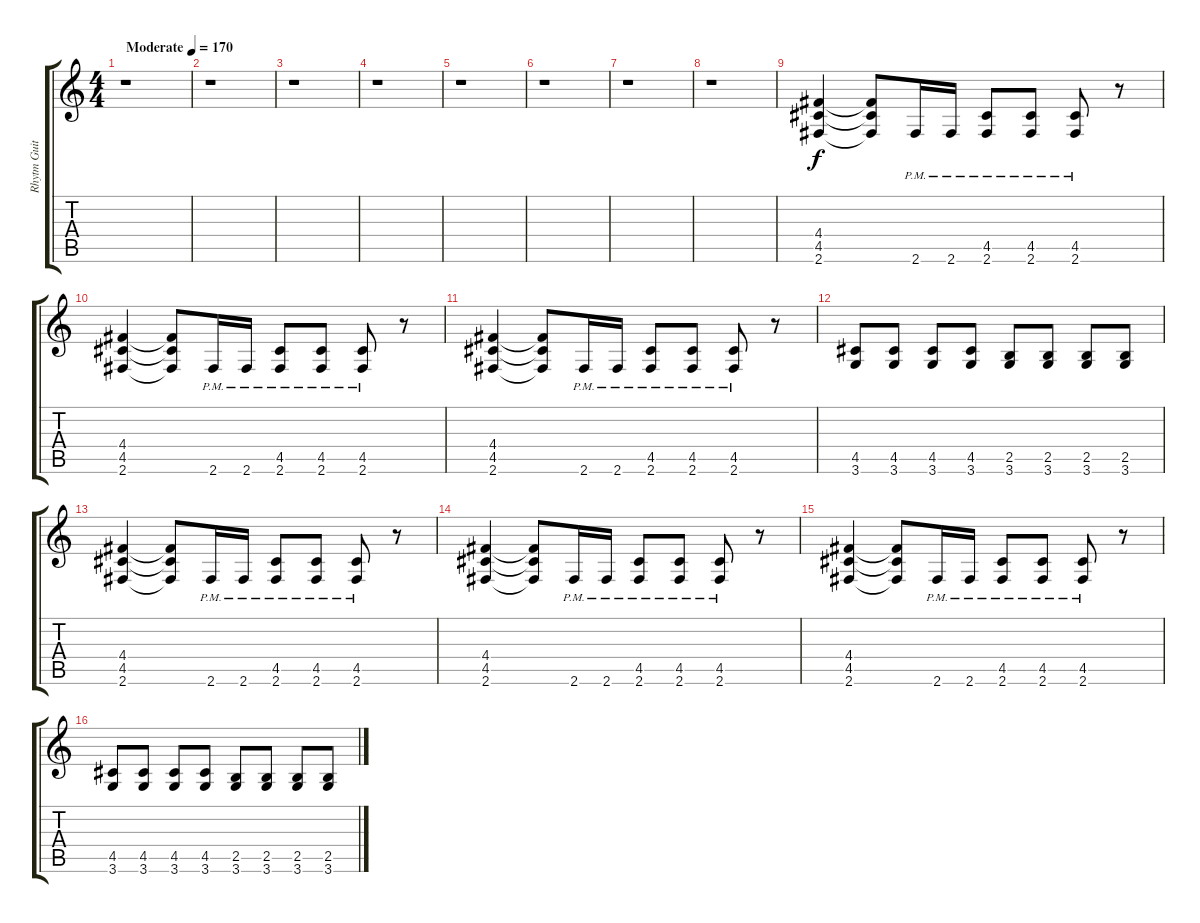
\track ("Rhytm Guitar 1" "Rhytm Guit") {instrument distortionguitar}
\staff {score tabs}
\tuning (E4 B3 G3 D3 A2 E2) {hide}
\ts (4 4)
\tempo (170 "Moderate")
\clef g2
\ks c
r.1{dy f instrument distortionguitar} |
r.1 |
r.1 |
r.1 |
r.1 |
r.1 |
r.1 |
r.1 |
(4.4 4.5 2.6).4 (4.4{t} 4.5{t} 2.6{t}).8 2.6{pm}.16 2.6{pm}.16 (4.5{pm} 2.6{pm}).8 (4.5{pm} 2.6{pm}).8 (4.5{pm} 2.6{pm}).8 r.8 |
(4.4 4.5 2.6).4 (4.4{t} 4.5{t} 2.6{t}).8 2.6{pm}.16 2.6{pm}.16 (4.5{pm} 2.6{pm}).8 (4.5{pm} 2.6{pm}).8 (4.5{pm} 2.6{pm}).8 r.8 |
(4.4 4.5 2.6).4 (4.4{t} 4.5{t} 2.6{t}).8 2.6{pm}.16 2.6{pm}.16 (4.5{pm} 2.6{pm}).8 (4.5{pm} 2.6{pm}).8 (4.5{pm} 2.6{pm}).8 r.8 |
(4.5 3.6).8 (4.5 3.6).8 (4.5 3.6).8 (4.5 3.6).8 (2.5 3.6).8 (2.5 3.6).8 (2.5 3.6).8 (2.5 3.6).8 |
(4.4 4.5 2.6).4 (4.4{t} 4.5{t} 2.6{t}).8 2.6{pm}.16 2.6{pm}.16 (4.5{pm} 2.6{pm}).8 (4.5{pm} 2.6{pm}).8 (4.5{pm} 2.6{pm}).8 r.8 |
(4.4 4.5 2.6).4 (4.4{t} 4.5{t} 2.6{t}).8 2.6{pm}.16 2.6{pm}.16 (4.5{pm} 2.6{pm}).8 (4.5{pm} 2.6{pm}).8 (4.5{pm} 2.6{pm}).8 r.8 |
(4.4 4.5 2.6).4 (4.4{t} 4.5{t} 2.6{t}).8 2.6{pm}.16 2.6{pm}.16 (4.5{pm} 2.6{pm}).8 (4.5{pm} 2.6{pm}).8 (4.5{pm} 2.6{pm}).8 r.8 |
(4.5 3.6).8 (4.5 3.6).8 (4.5 3.6).8 (4.5 3.6).8 (2.5 3.6).8 (2.5 3.6).8 (2.5 3.6).8 (2.5 3.6).8
